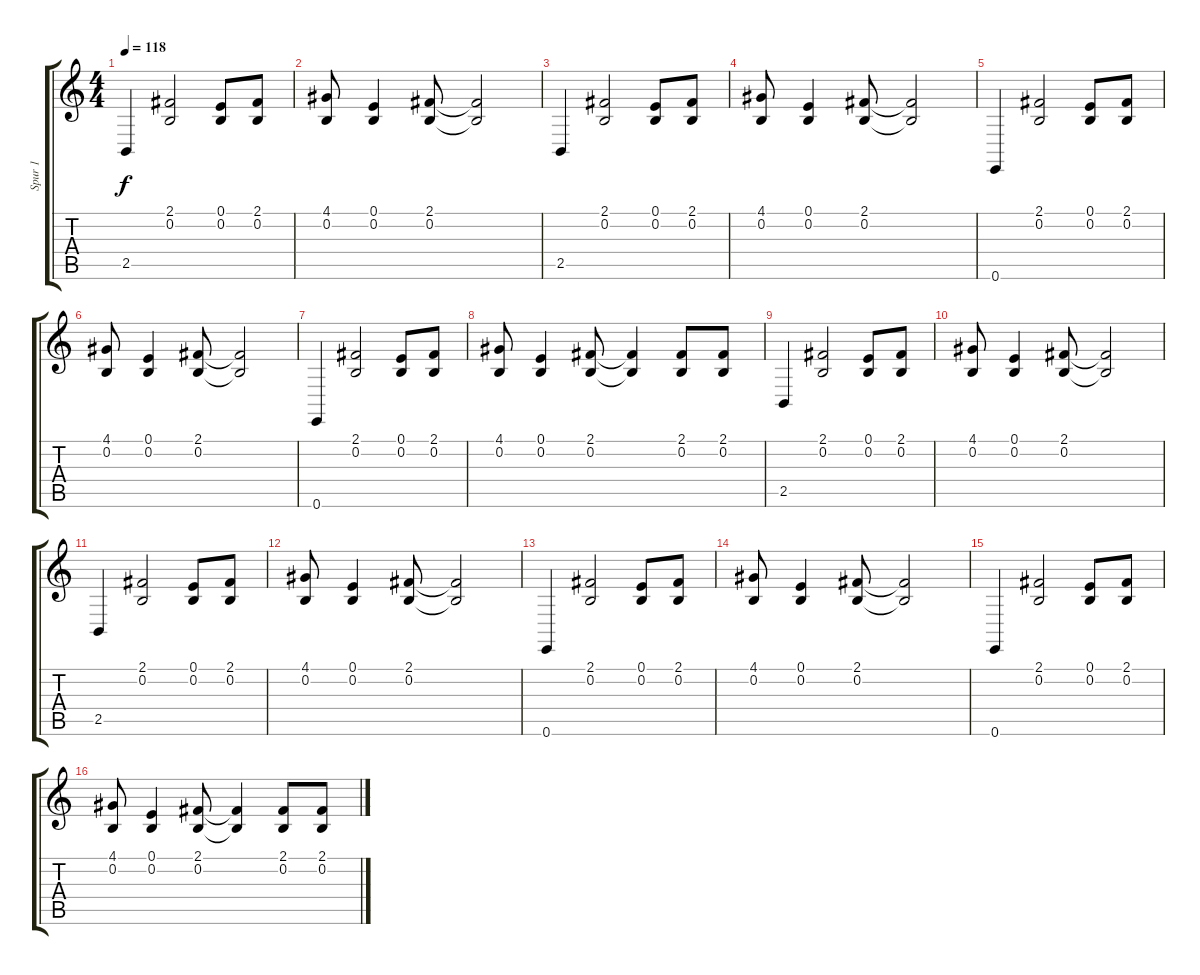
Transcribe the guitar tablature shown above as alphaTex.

\track ("Spur 1" "Spur 1") {instrument acousticgrandpiano}
\staff {score tabs}
\tuning (E4 B3 G3 D3 A2 E2) {hide}
\ts (4 4)
\tempo 118
\clef g2
\ks c
2.5.4{dy f instrument marimba} (2.1 0.2).2 (0.1 0.2).8 (2.1 0.2).8 |
(4.1 0.2).8 (0.1 0.2).4 (2.1 0.2).8 (2.1{t} 0.2{t}).2 |
2.5.4 (2.1 0.2).2 (0.1 0.2).8 (2.1 0.2).8 |
(4.1 0.2).8 (0.1 0.2).4 (2.1 0.2).8 (2.1{t} 0.2{t}).2 |
0.6.4 (2.1 0.2).2 (0.1 0.2).8 (2.1 0.2).8 |
(4.1 0.2).8 (0.1 0.2).4 (2.1 0.2).8 (2.1{t} 0.2{t}).2 |
0.6.4 (2.1 0.2).2 (0.1 0.2).8 (2.1 0.2).8 |
(4.1 0.2).8 (0.1 0.2).4 (2.1 0.2).8 (2.1{t} 0.2{t}).4 (2.1 0.2).8 (2.1 0.2).8 |
2.5.4{instrument xylophone} (2.1 0.2).2 (0.1 0.2).8 (2.1 0.2).8 |
(4.1 0.2).8 (0.1 0.2).4 (2.1 0.2).8 (2.1{t} 0.2{t}).2 |
2.5.4 (2.1 0.2).2 (0.1 0.2).8 (2.1 0.2).8 |
(4.1 0.2).8 (0.1 0.2).4 (2.1 0.2).8 (2.1{t} 0.2{t}).2 |
0.6.4 (2.1 0.2).2 (0.1 0.2).8 (2.1 0.2).8 |
(4.1 0.2).8 (0.1 0.2).4 (2.1 0.2).8 (2.1{t} 0.2{t}).2 |
0.6.4 (2.1 0.2).2 (0.1 0.2).8 (2.1 0.2).8 |
(4.1 0.2).8 (0.1 0.2).4 (2.1 0.2).8 (2.1{t} 0.2{t}).4 (2.1 0.2).8 (2.1 0.2).8
